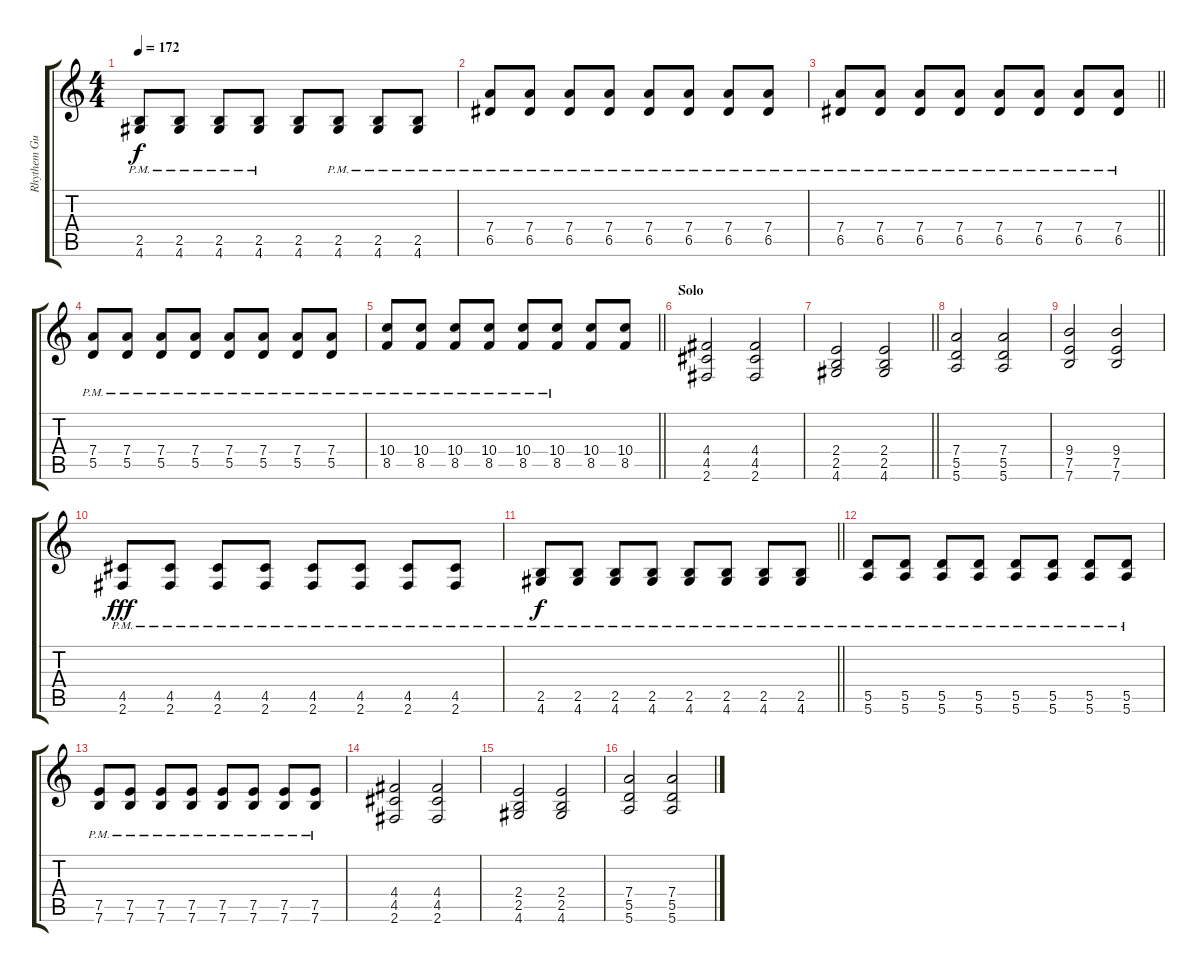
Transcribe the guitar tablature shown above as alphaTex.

\track ("Rhythem Guitar" "Rhythem Gu") {instrument distortionguitar}
\staff {score tabs}
\tuning (E4 B3 G3 D3 A2 E2) {hide}
\ts (4 4)
\tempo 172
\clef g2
\ks c
(2.5{pm} 4.6{pm}).8{dy f} (2.5{pm} 4.6{pm}).8 (2.5{pm} 4.6{pm}).8 (2.5{pm} 4.6{pm}).8 (2.5 4.6).8 (2.5{pm} 4.6{pm}).8 (2.5{pm} 4.6{pm}).8 (2.5{pm} 4.6{pm}).8 |
(7.4{pm} 6.5{pm}).8 (7.4{pm} 6.5{pm}).8 (7.4{pm} 6.5{pm}).8 (7.4{pm} 6.5{pm}).8 (7.4{pm} 6.5{pm}).8 (7.4{pm} 6.5{pm}).8 (7.4{pm} 6.5{pm}).8 (7.4{pm} 6.5{pm}).8 |
\barLineRight lightlight
(7.4{pm} 6.5{pm}).8 (7.4{pm} 6.5{pm}).8 (7.4{pm} 6.5{pm}).8 (7.4{pm} 6.5{pm}).8 (7.4{pm} 6.5{pm}).8 (7.4{pm} 6.5{pm}).8 (7.4{pm} 6.5{pm}).8 (7.4{pm} 6.5{pm}).8 |
(7.4{pm} 5.5{pm}).8 (7.4{pm} 5.5{pm}).8 (7.4{pm} 5.5{pm}).8 (7.4{pm} 5.5{pm}).8 (7.4{pm} 5.5{pm}).8 (7.4{pm} 5.5{pm}).8 (7.4{pm} 5.5{pm}).8 (7.4{pm} 5.5{pm}).8 |
\barLineRight lightlight
(10.4{pm} 8.5{pm}).8 (10.4{pm} 8.5{pm}).8 (10.4{pm} 8.5{pm}).8 (10.4{pm} 8.5{pm}).8 (10.4{pm} 8.5{pm}).8 (10.4{pm} 8.5).8 (10.4 8.5).8 (10.4 8.5).8 |
\section ("" "Solo")
(4.4 4.5 2.6).2{instrument distortionguitar} (4.4 4.5 2.6).2 |
\barLineRight lightlight
(2.4 2.5 4.6).2 (2.4 2.5 4.6).2 |
(7.4 5.5 5.6).2 (7.4 5.5 5.6).2 |
(9.4 7.5 7.6).2 (9.4 7.5 7.6).2 |
(4.5{pm} 2.6{pm}).8{dy fff} (4.5{pm} 2.6{pm}).8 (4.5{pm} 2.6{pm}).8 (4.5{pm} 2.6{pm}).8 (4.5{pm} 2.6{pm}).8 (4.5{pm} 2.6{pm}).8 (4.5{pm} 2.6{pm}).8 (4.5{pm} 2.6{pm}).8 |
\barLineRight lightlight
(2.5{pm} 4.6{pm}).8{dy f} (2.5{pm} 4.6{pm}).8 (2.5{pm} 4.6{pm}).8 (2.5{pm} 4.6{pm}).8 (2.5{pm} 4.6{pm}).8 (2.5{pm} 4.6{pm}).8 (2.5{pm} 4.6{pm}).8 (2.5{pm} 4.6{pm}).8 |
(5.5{pm} 5.6{pm}).8 (5.5{pm} 5.6{pm}).8 (5.5{pm} 5.6{pm}).8 (5.5{pm} 5.6{pm}).8 (5.5{pm} 5.6{pm}).8 (5.5{pm} 5.6{pm}).8 (5.5{pm} 5.6{pm}).8 (5.5{pm} 5.6{pm}).8 |
(7.5{pm} 7.6{pm}).8 (7.5{pm} 7.6{pm}).8 (7.5{pm} 7.6{pm}).8 (7.5{pm} 7.6{pm}).8 (7.5{pm} 7.6{pm}).8 (7.5{pm} 7.6{pm}).8 (7.5{pm} 7.6{pm}).8 (7.5{pm} 7.6{pm}).8 |
(4.4 4.5 2.6).2 (4.4 4.5 2.6).2 |
(2.4 2.5 4.6).2 (2.4 2.5 4.6).2 |
(7.4 5.5 5.6).2 (7.4 5.5 5.6).2
